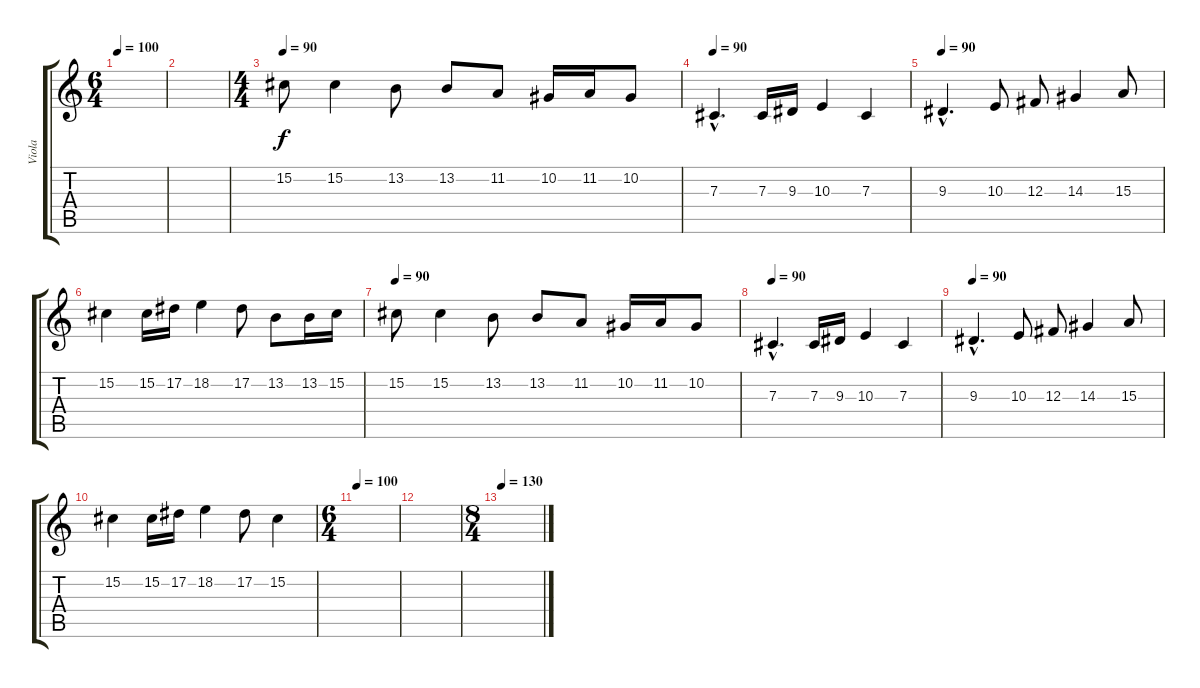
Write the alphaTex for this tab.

\track ("Viola" "Viola") {instrument viola}
\staff {score tabs}
\tuning (Eb4 Bb3 Gb3 Db3 Ab2 Db2) {hide}
\ts (6 4)
\tempo 100
\clef g2
\ks c
|
|
\ts (4 4)
\tempo 90
15.2.8 15.2.4 13.2.8 13.2.8 11.2.8 10.2.16 11.2.16 10.2.8 |
\tempo 90
7.3{hac}.4{d} 7.3.16 9.3.16 10.3.4 7.3.4 |
\tempo 90
9.3{hac}.4{d} 10.3.8 12.3.8 14.3.4 15.3.8 |
15.2.4 15.2.16 17.2.16 18.2.4 17.2.8 13.2.8 13.2.16 15.2.16 |
\tempo 90
15.2.8 15.2.4 13.2.8 13.2.8 11.2.8 10.2.16 11.2.16 10.2.8 |
\tempo 90
7.3{hac}.4{d} 7.3.16 9.3.16 10.3.4 7.3.4 |
\tempo 90
9.3{hac}.4{d} 10.3.8 12.3.8 14.3.4 15.3.8 |
15.2.4 15.2.16 17.2.16 18.2.4 17.2.8 15.2.4 |
\ts (6 4)
\tempo 100
|
|
\ts (8 4)
\tempo 130
